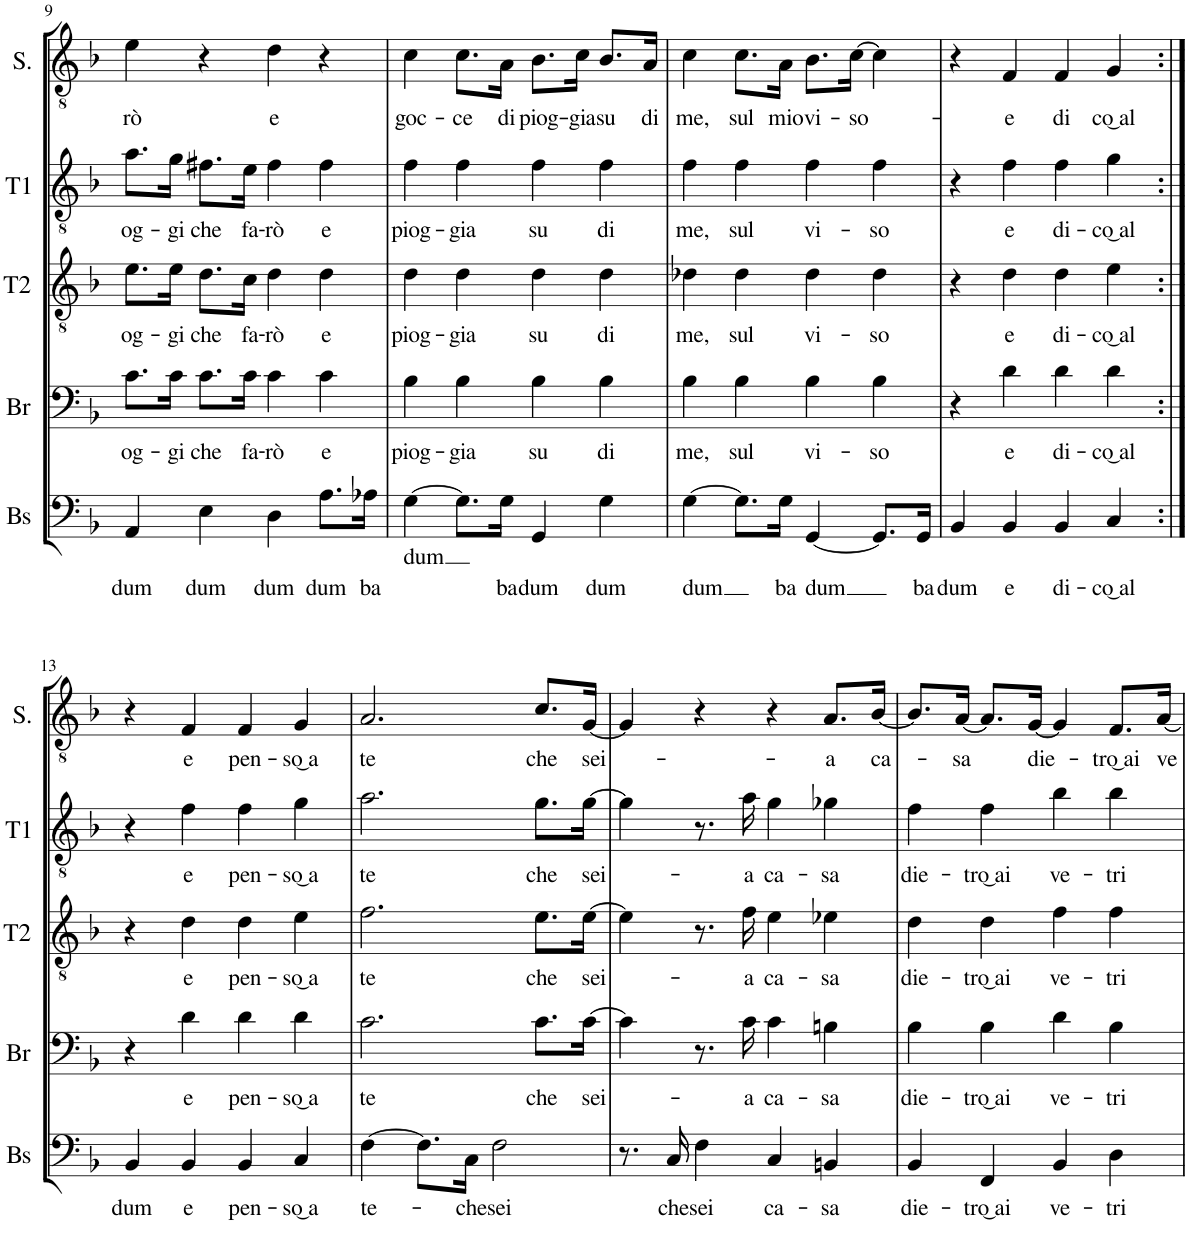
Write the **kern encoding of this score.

**kern	**text	**kern	**text	**kern	**text	**kern	**text	**kern	**text
*part5	*part5	*part4	*part4	*part3	*part3	*part2	*part2	*part1	*part1
*staff5	*staff5	*staff4	*staff4	*staff3	*staff3	*staff2	*staff2	*staff1	*staff1
*I"Bass	*	*I"Bar	*	*I"T2	*	*I"T1	*	*I"So	*
*I'Bs	*	*I'Br	*	*I'T2	*	*I'T1	*	*I'S.	*
!!LO:PB:g=z
*clefF4	*	*clefF4	*	*clefGv2	*	*clefGv2	*	*clefGv2	*
*Trd7c12	*	*	*	*	*	*	*	*	*
*k[b-]	*	*k[b-]	*	*k[b-]	*	*k[b-]	*	*k[b-]	*
*M4/4	*	*M4/4	*	*M4/4	*	*M4/4	*	*M4/4	*
*met(c)	*	*met(c)	*	*met(c)	*	*met(c)	*	*met(c)	*
=9	=9	=9	=9	=9	=9	=9	=9	=9	=9
!	!LO:LY:b	!	!LO:LY:b	!	!LO:LY:b	!	!LO:LY:b	!	!LO:LY:b
4AA/	dum	8.c\L	og-	8.e\L	og-	8.a\L	og-	4e\	rò
!	!	!	!LO:LY:b	!	!LO:LY:b	!	!LO:LY:b	!	!
.	.	16c\Jk	-gi	16e\Jk	-gi	16g\Jk	-gi	.	.
!	!LO:LY:b	!	!LO:LY:b	!	!LO:LY:b	!	!LO:LY:b	!	!
4E\	dum	8.c\L	che	8.d\L	che	8.f#X\L	che	4r	.
!	!	!	!LO:LY:b	!	!LO:LY:b	!	!LO:LY:b	!	!
.	.	16c\Jk	fa-	16c\Jk	fa-	16e\Jk	fa-	.	.
!	!LO:LY:b	!	!LO:LY:b	!	!LO:LY:b	!	!LO:LY:b	!	!LO:LY:b
4D\	dum	4c\	-rò	4d\	-rò	4f#\	-rò	4d\	e
!	!LO:LY:b	!	!LO:LY:b	!	!LO:LY:b	!	!LO:LY:b	!	!
8.A\L	dum	4c\	e	4d\	e	4f#\	e	4r	.
!	!LO:LY:b	!	!	!	!	!	!	!	!
16A-X\Jk	ba	.	.	.	.	.	.	.	.
=10	=10	=10	=10	=10	=10	=10	=10	=10	=10
!	!LO:LY:b	!	!LO:LY:b	!	!LO:LY:b	!	!LO:LY:b	!	!LO:LY:b
[4G\	dum	4B-\	piog-	4d\	piog-	4f\	piog-	4c\	goc-
!	!	!	!LO:LY:b	!	!LO:LY:b	!	!LO:LY:b	!	!LO:LY:b
8.G\L]	.	4B-\	-gia	4d\	-gia	4f\	-gia	8.c\L	-ce
!	!LO:LY:b	!	!	!	!	!	!	!	!LO:LY:b
16G\Jk	ba	.	.	.	.	.	.	16A\Jk	di
!	!LO:LY:b	!	!LO:LY:b	!	!LO:LY:b	!	!LO:LY:b	!	!LO:LY:b
4GG/	dum	4B-\	su	4d\	su	4f\	su	8.B-\L	piog-
!	!	!	!	!	!	!	!	!	!LO:LY:b
.	.	.	.	.	.	.	.	16c\Jk	-gia
!	!LO:LY:b	!	!LO:LY:b	!	!LO:LY:b	!	!LO:LY:b	!	!LO:LY:b
4G\	dum	4B-\	di	4d\	di	4f\	di	8.B-/L	su
!	!	!	!	!	!	!	!	!	!LO:LY:b
.	.	.	.	.	.	.	.	16A/Jk	di
=11	=11	=11	=11	=11	=11	=11	=11	=11	=11
!	!LO:LY:b	!	!LO:LY:b	!	!LO:LY:b	!	!LO:LY:b	!	!LO:LY:b
[4G\	dum	4B-\	me,	4d-X\	me,	4f\	me,	4c\	me,
!	!	!	!LO:LY:b	!	!LO:LY:b	!	!LO:LY:b	!	!LO:LY:b
8.G\L]	.	4B-\	sul	4d-\	sul	4f\	sul	8.c\L	sul
!	!LO:LY:b	!	!	!	!	!	!	!	!LO:LY:b
16G\Jk	ba	.	.	.	.	.	.	16A\Jk	mio
!	!LO:LY:b	!	!LO:LY:b	!	!LO:LY:b	!	!LO:LY:b	!	!LO:LY:b
[4GG/	dum	4B-\	vi-	4d-\	vi-	4f\	vi-	8.B-\L	vi-
!	!	!	!	!	!	!	!	!	!LO:LY:b
.	.	.	.	.	.	.	.	[16c\Jk	-so-
!	!	!	!LO:LY:b	!	!LO:LY:b	!	!LO:LY:b	!	!
8.GG/L]	.	4B-\	-so	4d-\	-so	4f\	-so	4c\]	.
!	!LO:LY:b	!	!	!	!	!	!	!	!
16GG/Jk	ba	.	.	.	.	.	.	.	.
=12	=12	=12	=12	=12	=12	=12	=12	=12	=12
!	!LO:LY:b	!	!	!	!	!	!	!	!
4BB-/	dum	4r	.	4r	.	4r	.	4r	.
!	!LO:LY:b	!	!LO:LY:b	!	!LO:LY:b	!	!LO:LY:b	!	!LO:LY:b
4BB-/	e	4d\	e	4d\	e	4f\	e	4F/	-e
!	!LO:LY:b	!	!LO:LY:b	!	!LO:LY:b	!	!LO:LY:b	!	!LO:LY:b
4BB-/	di-	4d\	di-	4d\	di-	4f\	di-	4F/	di
!	!LO:LY:b	!	!LO:LY:b	!	!LO:LY:b	!	!LO:LY:b	!	!LO:LY:b
4C/	-co͜ al	4d\	-co͜ al	4e\	-co͜ al	4g\	-co͜ al	4G/	co͜ al
!!LO:LB:g=z
=13:|!	=13:|!	=13:|!	=13:|!	=13:|!	=13:|!	=13:|!	=13:|!	=13:|!	=13:|!
!	!LO:LY:b	!	!	!	!	!	!	!	!
4BB-/	dum	4r	.	4r	.	4r	.	4r	.
!	!LO:LY:b	!	!LO:LY:b	!	!LO:LY:b	!	!LO:LY:b	!	!LO:LY:b
4BB-/	e	4d\	e	4d\	e	4f\	e	4F/	e
!	!LO:LY:b	!	!LO:LY:b	!	!LO:LY:b	!	!LO:LY:b	!	!LO:LY:b
4BB-/	pen-	4d\	pen-	4d\	pen-	4f\	pen-	4F/	pen-
!	!LO:LY:b	!	!LO:LY:b	!	!LO:LY:b	!	!LO:LY:b	!	!LO:LY:b
4C/	-so͜ a	4d\	-so͜ a	4e\	-so͜ a	4g\	-so͜ a	4G/	-so͜ a
=14	=14	=14	=14	=14	=14	=14	=14	=14	=14
!	!LO:LY:b	!	!LO:LY:b	!	!LO:LY:b	!	!LO:LY:b	!	!LO:LY:b
[4F\	te-	2.c\	te	2.f\	te	2.a\	te	2.A/	te
8.F\L]	.	.	.	.	.	.	.	.	.
!	!LO:LY:b	!	!	!	!	!	!	!	!
16C\Jk	-che	.	.	.	.	.	.	.	.
!	!LO:LY:b	!	!	!	!	!	!	!	!
2F\	sei	.	.	.	.	.	.	.	.
!	!	!	!LO:LY:b	!	!LO:LY:b	!	!LO:LY:b	!	!LO:LY:b
.	.	8.c\L	che	8.e\L	che	8.g\L	che	8.c/L	che
!	!	!	!LO:LY:b	!	!LO:LY:b	!	!LO:LY:b	!	!LO:LY:b
.	.	[16c\Jk	sei-	[16e\Jk	sei-	[16g\Jk	sei-	[16G/Jk	sei-
=15	=15	=15	=15	=15	=15	=15	=15	=15	=15
8.r	.	4c\]	.	4e\]	.	4g\]	.	4G/]	.
!	!LO:LY:b	!	!	!	!	!	!	!	!
16C/	che	.	.	.	.	.	.	.	.
!	!LO:LY:b	!	!	!	!	!	!	!	!
4F\	sei	8.r	.	8.r	.	8.r	.	4r	.
!	!	!	!LO:LY:b	!	!LO:LY:b	!	!LO:LY:b	!	!
.	.	16c\	-a	16f\	-a	16a\	-a	.	.
!	!LO:LY:b	!	!LO:LY:b	!	!LO:LY:b	!	!LO:LY:b	!	!
4C/	ca-	4c\	ca-	4e\	ca-	4g\	ca-	4r	.
!	!LO:LY:b	!	!LO:LY:b	!	!LO:LY:b	!	!LO:LY:b	!	!LO:LY:b
4BBn/	-sa	4Bn\	-sa	4e-X\	-sa	4g-X\	-sa	8.A/L	-a
!	!	!	!	!	!	!	!	!	!LO:LY:b
.	.	.	.	.	.	.	.	[16B-/Jk	ca-
=16	=16	=16	=16	=16	=16	=16	=16	=16	=16
!	!LO:LY:b	!	!LO:LY:b	!	!LO:LY:b	!	!LO:LY:b	!	!
4BB-/	die-	4B-\	die-	4d\	die-	4f\	die-	8.B-/L]	.
!	!	!	!	!	!	!	!	!	!LO:LY:b
.	.	.	.	.	.	.	.	[16A/Jk	-sa
!	!LO:LY:b	!	!LO:LY:b	!	!LO:LY:b	!	!LO:LY:b	!	!
4FF/	-tro͜ ai	4B-\	-tro͜ ai	4d\	-tro͜ ai	4f\	-tro͜ ai	8.A/L]	.
!	!	!	!	!	!	!	!	!	!LO:LY:b
.	.	.	.	.	.	.	.	[16G/Jk	die-
!	!LO:LY:b	!	!LO:LY:b	!	!LO:LY:b	!	!LO:LY:b	!	!
4BB-/	ve-	4d\	ve-	4f\	ve-	4b-\	ve-	4G/]	.
!	!LO:LY:b	!	!LO:LY:b	!	!LO:LY:b	!	!LO:LY:b	!	!LO:LY:b
4D\	-tri	4B-\	-tri	4f\	-tri	4b-\	-tri	8.F/L	-tro͜ ai
!	!	!	!	!	!	!	!	!	!LO:LY:b
.	.	.	.	.	.	.	.	[16A/Jk	ve-
=	=	=	=	=	=	=	=	=	=
*-	*-	*-	*-	*-	*-	*-	*-	*-	*-
